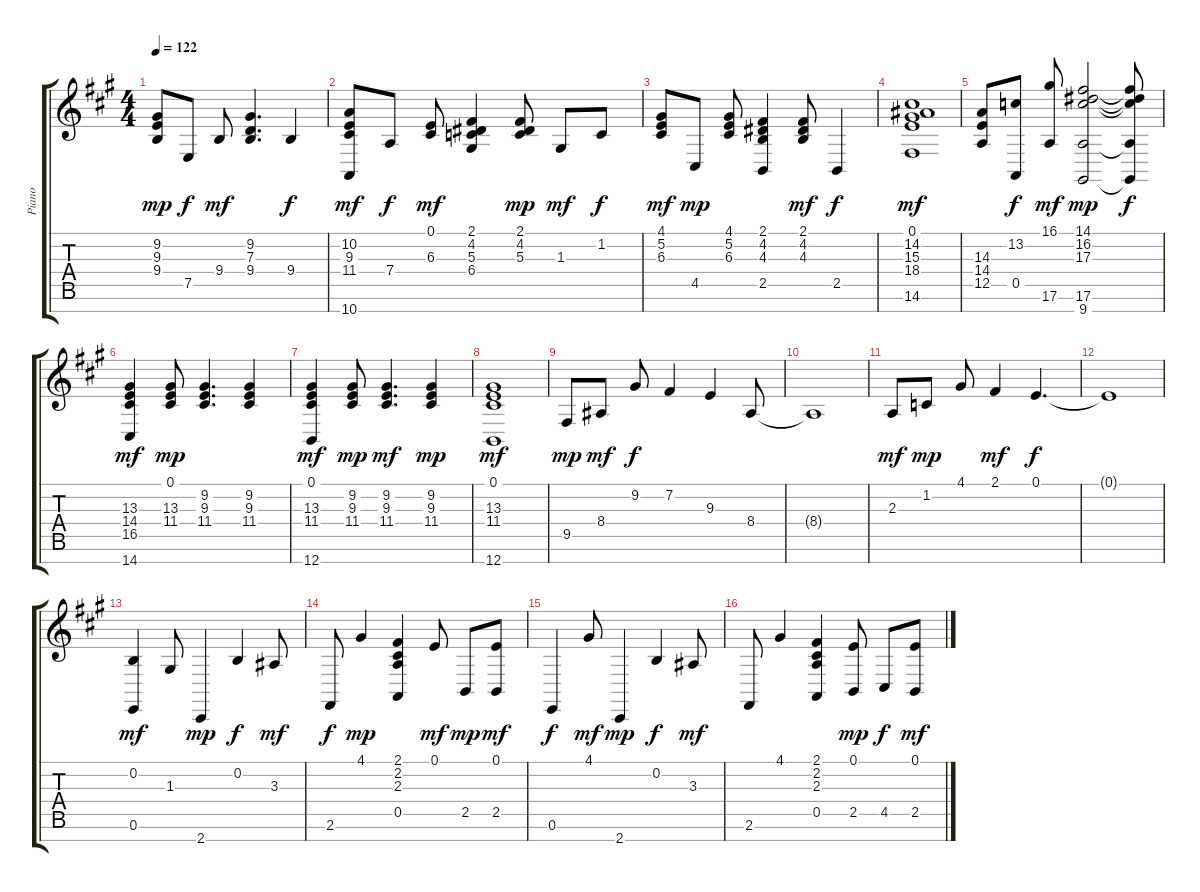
\track ("Piano" "Piano") {instrument brightacousticpiano}
\staff {score tabs}
\tuning (E4 B3 G3 D3 A2 E2 B1) {hide}
\ts (4 4)
\tempo 122
\clef g2
\ks a
(9.2 9.3 9.4).8{dy mp} 7.5.8{dy f} 9.4.8{dy mf} (9.2 7.3 9.4).4{d} 9.4.4{dy f} |
(10.2 9.3 11.4 10.7).8{dy mf} 7.4.8{dy f} (0.1 6.3).8{dy mf} (2.1 4.2 5.3 6.4).4 (2.1 4.2 5.3).8{dy mp} 1.3.8{dy mf} 1.2.8{dy f} |
(4.1 5.2 6.3).8{dy mf} 4.5.8{dy mp} (4.1 5.2 6.3).8 (2.1 4.2 4.3 2.5).4 (2.1 4.2 4.3).8{dy mf} 2.5.4{dy f} |
(0.1 14.2 15.3 18.4 14.6).1{dy mf} |
(14.3 14.4 12.5).8 (13.2 0.5).8{dy f} (16.1 17.6).8{dy mf} (14.1 16.2 17.3 17.6 9.7).2{dy mp} (14.1{t} 16.2{t} 17.3{t} 17.6{t} 9.7{t}).8{dy f} |
(13.3 14.4 16.5 14.7).4{dy mf} (0.1 13.3 11.4).8{dy mp} (9.2 9.3 11.4).4{d} (9.2 9.3 11.4).4 |
(0.1 13.3 11.4 12.7).4{dy mf} (9.2 9.3 11.4).8{dy mp} (9.2 9.3 11.4).4{d dy mf} (9.2 9.3 11.4).4{dy mp} |
(0.1 13.3 11.4 12.7).1{dy mf} |
9.5.8{dy mp} 8.4.8{dy mf} 9.2.8{dy f} 7.2.4 9.3.4 8.4.8 |
8.4{t}.1 |
2.3.8{dy mf} 1.2.8{dy mp} 4.1.8 2.1.4{dy mf} 0.1.4{d dy f} |
0.1{t}.1 |
(0.2 0.6).4{dy mf} 1.3.8 2.7.4{dy mp} 0.2.4{dy f} 3.3.8{dy mf} |
2.6.8{dy f} 4.1.4{dy mp} (2.1 2.2 2.3 0.5).4 0.1.8{dy mf} 2.5.8{dy mp} (0.1 2.5).8{dy mf} |
0.6.4{dy f} 4.1.8{dy mf} 2.7.4{dy mp} 0.2.4{dy f} 3.3.8{dy mf} |
2.6.8 4.1.4 (2.1 2.2 2.3 0.5).4 (0.1 2.5).8{dy mp} 4.5.8{dy f} (0.1 2.5).8{dy mf}
